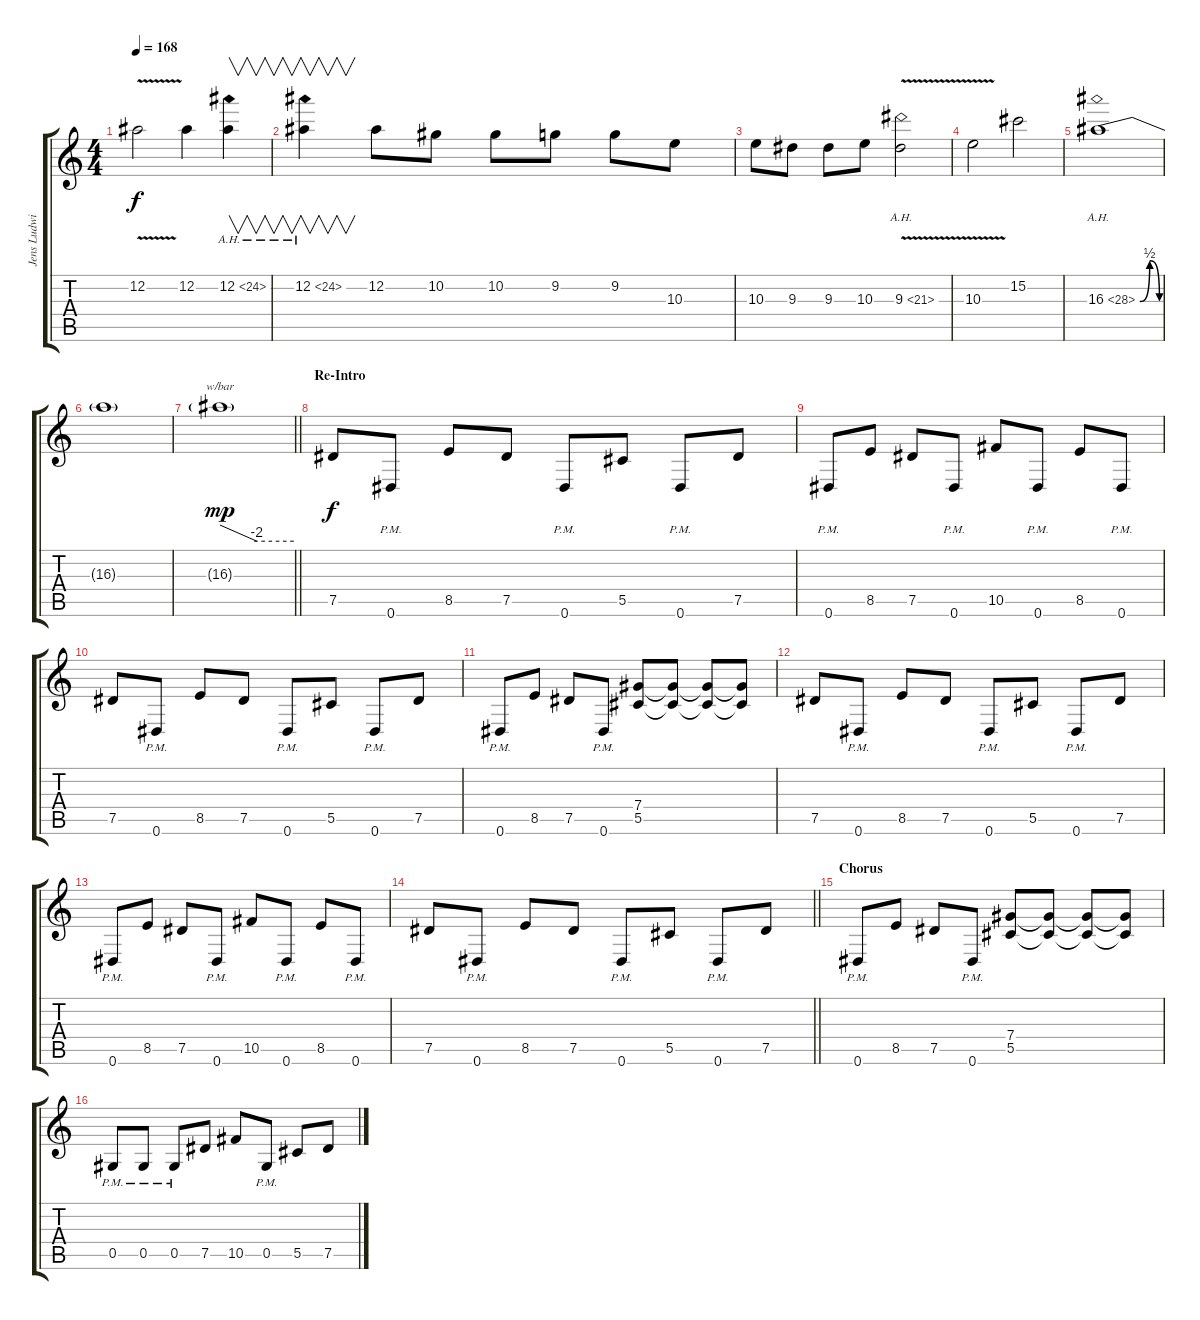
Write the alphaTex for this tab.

\track ("Jens Ludwig (?)" "Jens Ludwi") {instrument distortionguitar}
\staff {score tabs}
\tuning (Eb4 Bb3 Gb3 Db3 Ab2 Eb2) {hide}
\ts (4 4)
\tempo 168
\clef g2
\ks c
12.2{v}.2{dy f} 12.2.4 12.2{ah 12}.4{v instrument guitarharmonics} |
12.2{ah 12}.4{v} 12.2.8{instrument distortionguitar} 10.2.8 10.2.8 9.2.8 9.2.8 10.3.8 |
10.3.8 9.3.8 9.3.8 10.3.8 9.3{ah 12 v}.2{instrument guitarharmonics} |
10.3{v}.2{instrument distortionguitar} 15.2.2 |
16.3{be (bendrelease 0 0 30 2 45 2 60 0) ah 12}.1{instrument guitarharmonics} |
16.3{t}.1 |
\barLineRight lightlight
16.3{g}.1{tbe (custom default 0 0 30 -8 60 -8) dy mp instrument distortionguitar} |
\section ("" "Re-Intro")
7.5.8{dy f} 0.6{pm}.8 8.5.8 7.5.8 0.6{pm}.8 5.5.8 0.6{pm}.8 7.5.8 |
0.6{pm}.8 8.5.8 7.5.8 0.6{pm}.8 10.5.8 0.6{pm}.8 8.5.8 0.6{pm}.8 |
7.5.8 0.6{pm}.8 8.5.8 7.5.8 0.6{pm}.8 5.5.8 0.6{pm}.8 7.5.8 |
0.6{pm}.8 8.5.8 7.5.8 0.6{pm}.8 (7.4 5.5).8 (7.4{t} 5.5{t}).8 (7.4{t} 5.5{t}).8 (7.4{t} 5.5{t}).8 |
7.5.8 0.6{pm}.8 8.5.8 7.5.8 0.6{pm}.8 5.5.8 0.6{pm}.8 7.5.8 |
0.6{pm}.8 8.5.8 7.5.8 0.6{pm}.8 10.5.8 0.6{pm}.8 8.5.8 0.6{pm}.8 |
\barLineRight lightlight
7.5.8 0.6{pm}.8 8.5.8 7.5.8 0.6{pm}.8 5.5.8 0.6{pm}.8 7.5.8 |
\section ("" "Chorus")
0.6{pm}.8 8.5.8 7.5.8 0.6{pm}.8 (7.4 5.5).8 (7.4{t} 5.5{t}).8 (7.4{t} 5.5{t}).8 (7.4{t} 5.5{t}).8 |
0.5{pm}.8 0.5{pm}.8 0.5{pm}.8 7.5.8 10.5.8 0.5{pm}.8 5.5.8 7.5.8
